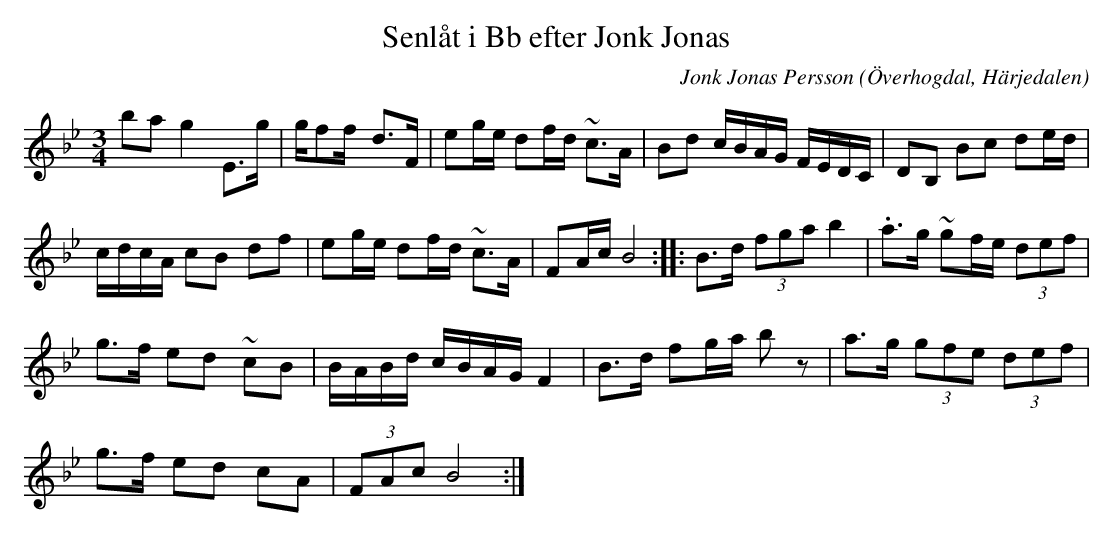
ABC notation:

X:1
T:Senlåt i Bb efter Jonk Jonas
O:Överhogdal, Härjedalen
M:3/4
C:Jonk Jonas Persson
K:Bb
ba g2 E>g |g/ff/- d>F| eg/2e/2 df/2d/2 ~c>A | Bd c/2B/2A/2G/2 F/2E/2D/2C/2 | DB, Bc de/2d/2 |
 c/2d/2c/2A/2 cB df | eg/2e/2 df/2d/2 ~c>A | FA/2c/2 B4 :: B>d (3fga b2 | .a>g ~gf/2e/2 (3def |
g>f ed ~cB | B/2A/2B/2d/2 c/2B/2A/2G/2 F2 | B>d fg/2a/2 b z | a>g (3gfe (3def |
g>f ed cA | (3FAc B4 :|
